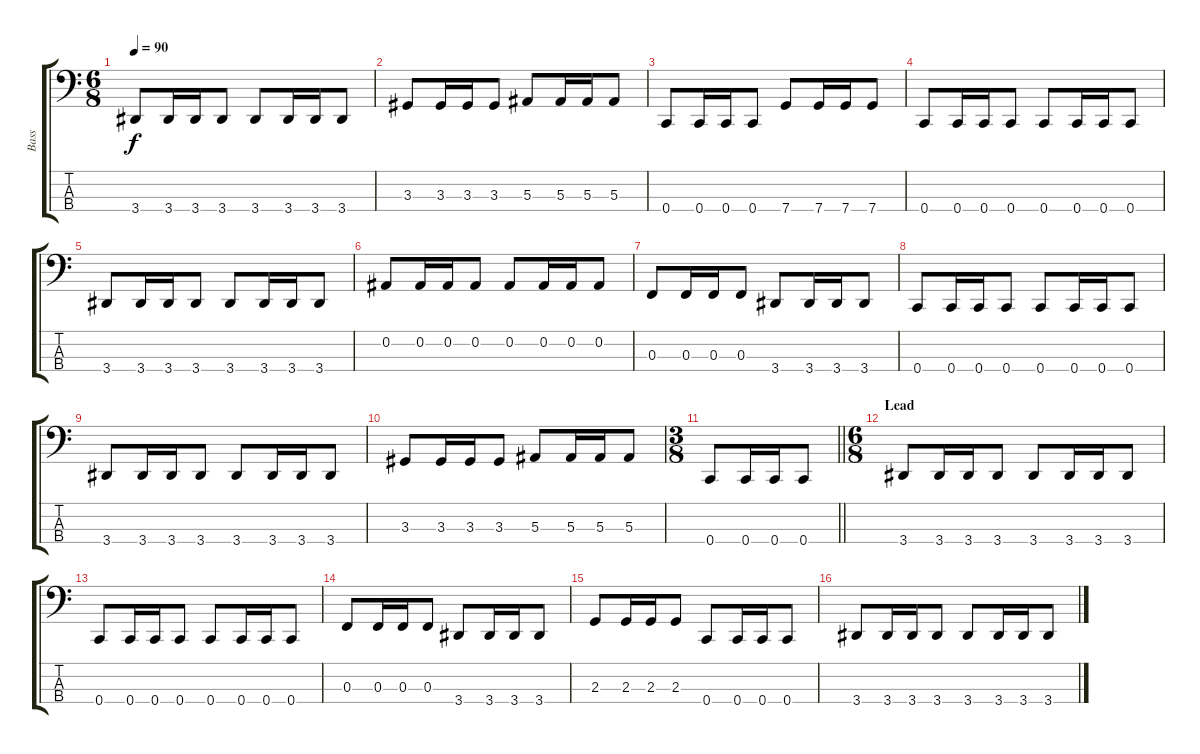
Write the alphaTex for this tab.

\track ("Bass" "Bass") {instrument electricbassfinger}
\staff {score tabs}
\tuning (Eb2 Bb1 F1 C1) {hide}
\ts (6 8)
\tempo 90
\clef f4
\ks c
3.4.8{dy f} 3.4.16 3.4.16 3.4.8 3.4.8 3.4.16 3.4.16 3.4.8 |
3.3.8 3.3.16 3.3.16 3.3.8 5.3.8 5.3.16 5.3.16 5.3.8 |
0.4.8 0.4.16 0.4.16 0.4.8 7.4.8 7.4.16 7.4.16 7.4.8 |
0.4.8 0.4.16 0.4.16 0.4.8 0.4.8 0.4.16 0.4.16 0.4.8 |
3.4.8 3.4.16 3.4.16 3.4.8 3.4.8 3.4.16 3.4.16 3.4.8 |
0.2.8 0.2.16 0.2.16 0.2.8 0.2.8 0.2.16 0.2.16 0.2.8 |
0.3.8 0.3.16 0.3.16 0.3.8 3.4.8 3.4.16 3.4.16 3.4.8 |
0.4.8 0.4.16 0.4.16 0.4.8 0.4.8 0.4.16 0.4.16 0.4.8 |
3.4.8 3.4.16 3.4.16 3.4.8 3.4.8 3.4.16 3.4.16 3.4.8 |
3.3.8 3.3.16 3.3.16 3.3.8 5.3.8 5.3.16 5.3.16 5.3.8 |
\ts (3 8)
\barLineRight lightlight
0.4.8 0.4.16 0.4.16 0.4.8 |
\ts (6 8)
\section ("" "Lead")
3.4.8 3.4.16 3.4.16 3.4.8 3.4.8 3.4.16 3.4.16 3.4.8 |
0.4.8 0.4.16 0.4.16 0.4.8 0.4.8 0.4.16 0.4.16 0.4.8 |
0.3.8 0.3.16 0.3.16 0.3.8 3.4.8 3.4.16 3.4.16 3.4.8 |
2.3.8 2.3.16 2.3.16 2.3.8 0.4.8 0.4.16 0.4.16 0.4.8 |
3.4.8 3.4.16 3.4.16 3.4.8 3.4.8 3.4.16 3.4.16 3.4.8
